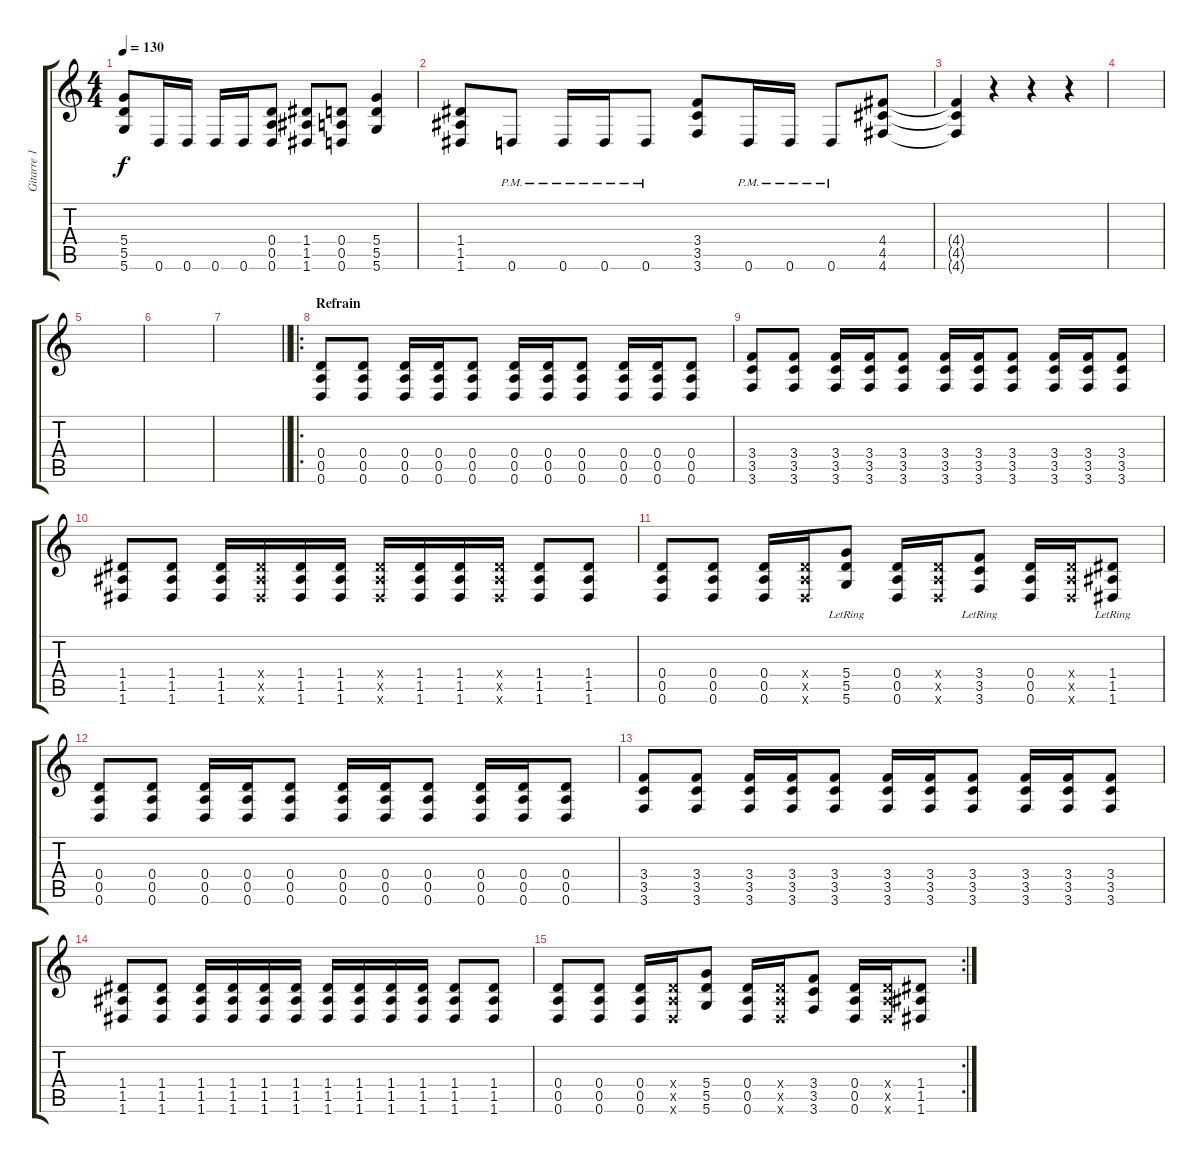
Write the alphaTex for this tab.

\track ("Gitarre 1" "Gitarre 1") {instrument distortionguitar}
\staff {score tabs}
\tuning (E4 B3 G3 D3 A2 D2) {hide}
\ts (4 4)
\tempo 130
\clef g2
\ks c
(5.4 5.5 5.6).8{dy f} 0.6.16 0.6.16 0.6.16 0.6.16 (0.4 0.5 0.6).8 (1.4 1.5 1.6).8 (0.4 0.5 0.6).8 (5.4 5.5 5.6).4 |
(1.4 1.5 1.6).8 0.6{pm}.8 0.6{pm}.16 0.6{pm}.16 0.6{pm}.8 (3.4 3.5 3.6).8 0.6{pm}.16 0.6{pm}.16 0.6{pm}.8 (4.4 4.5 4.6).8 |
(4.4{t} 4.5{t} 4.6{t}).4 r.4 r.4 r.4 |
|
|
|
\barLineRight lightlight
|
\ro
\section ("" "Refrain")
(0.4 0.5 0.6).8 (0.4 0.5 0.6).8 (0.4 0.5 0.6).16 (0.4 0.5 0.6).16 (0.4 0.5 0.6).8 (0.4 0.5 0.6).16 (0.4 0.5 0.6).16 (0.4 0.5 0.6).8 (0.4 0.5 0.6).16 (0.4 0.5 0.6).16 (0.4 0.5 0.6).8 |
(3.4 3.5 3.6).8 (3.4 3.5 3.6).8 (3.4 3.5 3.6).16 (3.4 3.5 3.6).16 (3.4 3.5 3.6).8 (3.4 3.5 3.6).16 (3.4 3.5 3.6).16 (3.4 3.5 3.6).8 (3.4 3.5 3.6).16 (3.4 3.5 3.6).16 (3.4 3.5 3.6).8 |
(1.4 1.5 1.6).8 (1.4 1.5 1.6).8 (1.4 1.5 1.6).16 (1.4{x} 1.5{x} 1.6{x}).16 (1.4 1.5 1.6).16 (1.4 1.5 1.6).16 (1.4{x} 1.5{x} 1.6{x}).16 (1.4 1.5 1.6).16 (1.4 1.5 1.6).16 (1.4{x} 1.5{x} 1.6{x}).16 (1.4 1.5 1.6).8 (1.4 1.5 1.6).8 |
(0.4 0.5 0.6).8 (0.4 0.5 0.6).8 (0.4 0.5 0.6).16 (0.4{x} 0.5{x} 0.6{x}).16 (5.4{lr} 5.5{lr} 5.6{lr}).8 (0.4 0.5 0.6).16 (0.4{x} 0.5{x} 0.6{x}).16 (3.4 3.5 3.6{lr}).8 (0.4 0.5 0.6).16 (0.4{x} 0.5{x} 0.6{x}).16 (1.4 1.5 1.6{lr}).8 |
(0.4 0.5 0.6).8 (0.4 0.5 0.6).8 (0.4 0.5 0.6).16 (0.4 0.5 0.6).16 (0.4 0.5 0.6).8 (0.4 0.5 0.6).16 (0.4 0.5 0.6).16 (0.4 0.5 0.6).8 (0.4 0.5 0.6).16 (0.4 0.5 0.6).16 (0.4 0.5 0.6).8 |
(3.4 3.5 3.6).8 (3.4 3.5 3.6).8 (3.4 3.5 3.6).16 (3.4 3.5 3.6).16 (3.4 3.5 3.6).8 (3.4 3.5 3.6).16 (3.4 3.5 3.6).16 (3.4 3.5 3.6).8 (3.4 3.5 3.6).16 (3.4 3.5 3.6).16 (3.4 3.5 3.6).8 |
(1.4 1.5 1.6).8 (1.4 1.5 1.6).8 (1.4 1.5 1.6).16 (1.4 1.5 1.6).16 (1.4 1.5 1.6).16 (1.4 1.5 1.6).16 (1.4 1.5 1.6).16 (1.4 1.5 1.6).16 (1.4 1.5 1.6).16 (1.4 1.5 1.6).16 (1.4 1.5 1.6).8 (1.4 1.5 1.6).8 |
\rc 2
(0.4 0.5 0.6).8 (0.4 0.5 0.6).8 (0.4 0.5 0.6).16 (0.4{x} 0.5{x} 0.6{x}).16 (5.4 5.5 5.6).8 (0.4 0.5 0.6).16 (0.4{x} 0.5{x} 0.6{x}).16 (3.4 3.5 3.6).8 (0.4 0.5 0.6).16 (0.4{x} 0.5{x} 0.6{x}).16 (1.4 1.5 1.6).8
